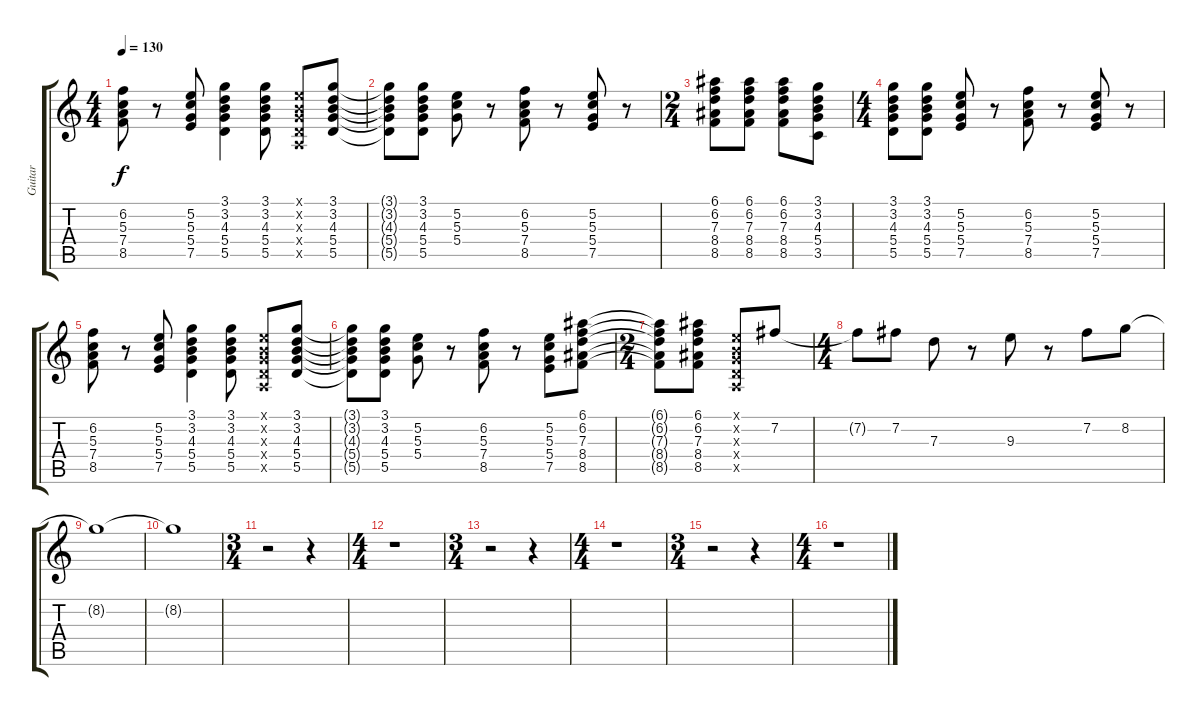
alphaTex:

\track ("Guitar" "Guitar") {instrument overdrivenguitar}
\staff {score tabs}
\tuning (E4 B3 G3 D3 A2 E2) {hide}
\ts (4 4)
\tempo 130
\clef g2
\ks c
(6.2 5.3 7.4 8.5).8{dy f} r.8 (5.2 5.3 5.4 7.5).8 (3.1 3.2 4.3 5.4 5.5).4 (3.1 3.2 4.3 5.4 5.5).8 (0.1{x} 0.2{x} 0.3{x} 0.4{x} 0.5{x}).8 (3.1 3.2 4.3 5.4 5.5).8 |
(3.1{t} 3.2{t} 4.3{t} 5.4{t} 5.5{t}).8 (3.1 3.2 4.3 5.4 5.5).8 (5.2 5.3 5.4).8 r.8 (6.2 5.3 7.4 8.5).8 r.8 (5.2 5.3 5.4 7.5).8 r.8 |
\ts (2 4)
(6.1 6.2 7.3 8.4 8.5).8 (6.1 6.2 7.3 8.4 8.5).8 (6.1 6.2 7.3 8.4 8.5).8 (3.1 3.2 4.3 5.4 3.5).8 |
\ts (4 4)
(3.1 3.2 4.3 5.4 5.5).8 (3.1 3.2 4.3 5.4 5.5).8 (5.2 5.3 5.4 7.5).8 r.8 (6.2 5.3 7.4 8.5).8 r.8 (5.2 5.3 5.4 7.5).8 r.8 |
(6.2 5.3 7.4 8.5).8 r.8 (5.2 5.3 5.4 7.5).8 (3.1 3.2 4.3 5.4 5.5).4 (3.1 3.2 4.3 5.4 5.5).8 (0.1{x} 0.2{x} 0.3{x} 0.4{x} 0.5{x}).8 (3.1 3.2 4.3 5.4 5.5).8 |
(3.1{t} 3.2{t} 4.3{t} 5.4{t} 5.5{t}).8 (3.1 3.2 4.3 5.4 5.5).8 (5.2 5.3 5.4).8 r.8 (6.2 5.3 7.4 8.5).8 r.8 (5.2 5.3 5.4 7.5).8 (6.1 6.2 7.3 8.4 8.5).8 |
\ts (2 4)
(6.1{t} 6.2{t} 7.3{t} 8.4{t} 8.5{t}).8 (6.1 6.2 7.3 8.4 8.5).8 (0.1{x} 0.2{x} 0.3{x} 0.4{x} 0.5{x}).8 7.2.8 |
\ts (4 4)
7.2{t}.8 7.2.8 7.3.8 r.8 9.3.8 r.8 7.2.8 8.2.8 |
8.2{t}.1 |
8.2{t}.1 |
\ts (3 4)
r.2 r.4 |
\ts (4 4)
r.1 |
\ts (3 4)
r.2 r.4 |
\ts (4 4)
r.1 |
\ts (3 4)
r.2 r.4 |
\ts (4 4)
r.1
